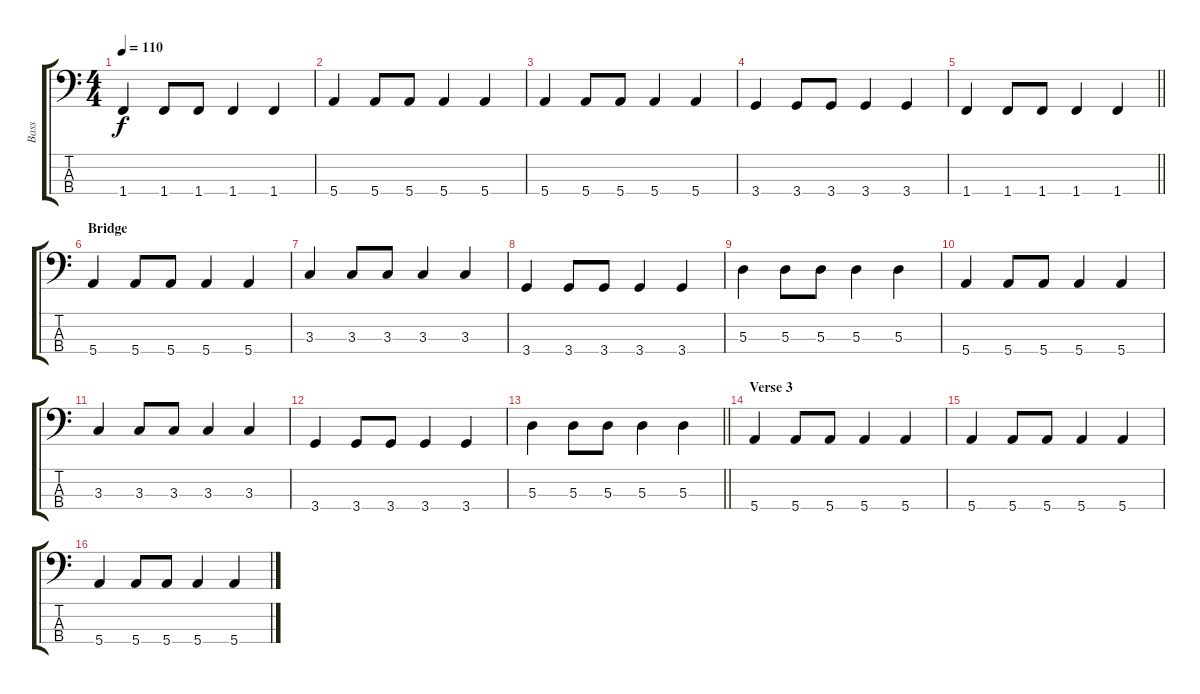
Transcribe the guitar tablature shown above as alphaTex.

\track ("Bass" "Bass") {instrument electricbassfinger}
\staff {score tabs}
\tuning (G2 D2 A1 E1) {hide}
\ts (4 4)
\tempo 110
\clef f4
\ks c
1.4.4{dy f} 1.4.8 1.4.8 1.4.4 1.4.4 |
5.4.4 5.4.8 5.4.8 5.4.4 5.4.4 |
5.4.4 5.4.8 5.4.8 5.4.4 5.4.4 |
3.4.4 3.4.8 3.4.8 3.4.4 3.4.4 |
\barLineRight lightlight
1.4.4 1.4.8 1.4.8 1.4.4 1.4.4 |
\section ("" "Bridge")
5.4.4 5.4.8 5.4.8 5.4.4 5.4.4 |
3.3.4 3.3.8 3.3.8 3.3.4 3.3.4 |
3.4.4 3.4.8 3.4.8 3.4.4 3.4.4 |
5.3.4 5.3.8 5.3.8 5.3.4 5.3.4 |
5.4.4 5.4.8 5.4.8 5.4.4 5.4.4 |
3.3.4 3.3.8 3.3.8 3.3.4 3.3.4 |
3.4.4 3.4.8 3.4.8 3.4.4 3.4.4 |
\barLineRight lightlight
5.3.4 5.3.8 5.3.8 5.3.4 5.3.4 |
\section ("" "Verse 3")
5.4.4 5.4.8 5.4.8 5.4.4 5.4.4 |
5.4.4 5.4.8 5.4.8 5.4.4 5.4.4 |
5.4.4 5.4.8 5.4.8 5.4.4 5.4.4
